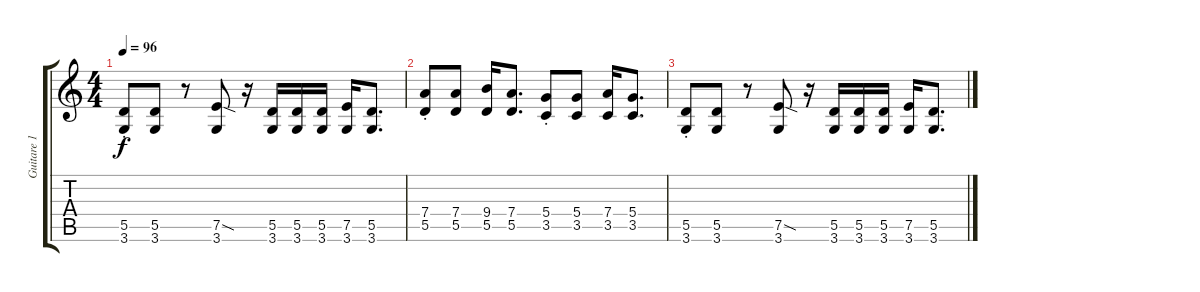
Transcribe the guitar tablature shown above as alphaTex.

\track ("Guitare 1" "Guitare 1") {instrument electricguitarclean}
\staff {score tabs}
\tuning (E4 B3 G3 D3 A2 E2) {hide}
\ts (4 4)
\tempo 96
\clef g2
\ks c
(5.5{st} 3.6{st}).8{dy f} (5.5 3.6).8 r.8 (7.5{sod} 3.6).8 r.16 (5.5 3.6).16 (5.5 3.6).16 (5.5 3.6).16 (7.5 3.6).16 (5.5 3.6).8{d} |
(7.4{st} 5.5{st}).8 (7.4 5.5).8 (9.4 5.5).16 (7.4 5.5).8{d} (5.4{st} 3.5{st}).8 (5.4 3.5).8 (7.4 3.5).16 (5.4 3.5).8{d} |
(5.5{st} 3.6{st}).8 (5.5 3.6).8 r.8 (7.5{sod} 3.6).8 r.16 (5.5 3.6).16 (5.5 3.6).16 (5.5 3.6).16 (7.5 3.6).16 (5.5 3.6).8{d}
